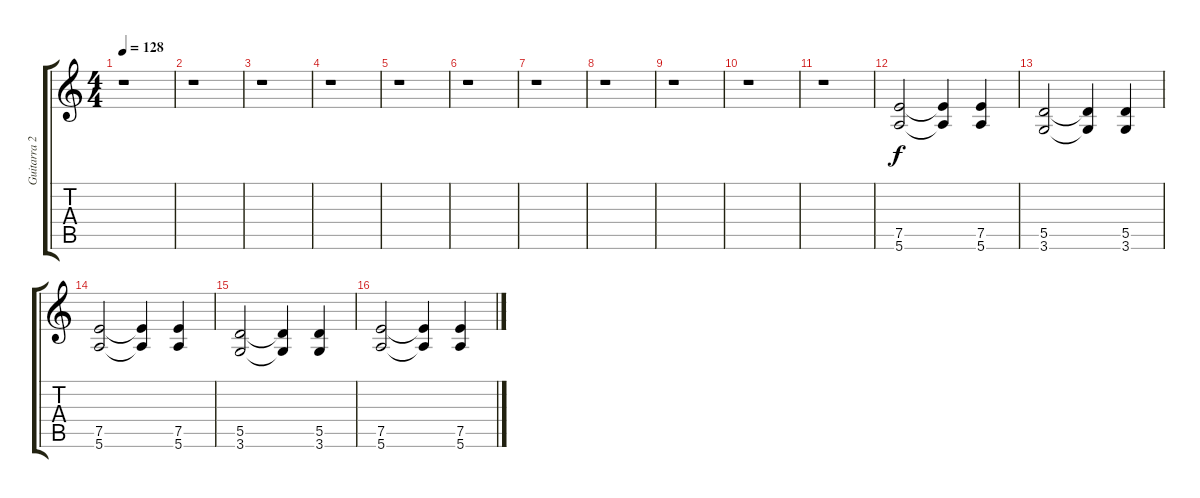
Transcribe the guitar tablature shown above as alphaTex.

\track ("Guitarra 2" "Guitarra 2") {instrument electricguitarmuted}
\staff {score tabs}
\tuning (E4 B3 G3 D3 A2 E2) {hide}
\ts (4 4)
\tempo 128
\clef g2
\ks c
r.1{dy f} |
r.1 |
r.1 |
r.1 |
r.1 |
r.1 |
r.1 |
r.1 |
r.1 |
r.1 |
r.1 |
(7.5 5.6).2 (7.5{t} 5.6{t}).4 (7.5 5.6).4 |
(5.5 3.6).2 (5.5{t} 3.6{t}).4 (5.5 3.6).4 |
(7.5 5.6).2 (7.5{t} 5.6{t}).4 (7.5 5.6).4 |
(5.5 3.6).2 (5.5{t} 3.6{t}).4 (5.5 3.6).4 |
(7.5 5.6).2 (7.5{t} 5.6{t}).4 (7.5 5.6).4
